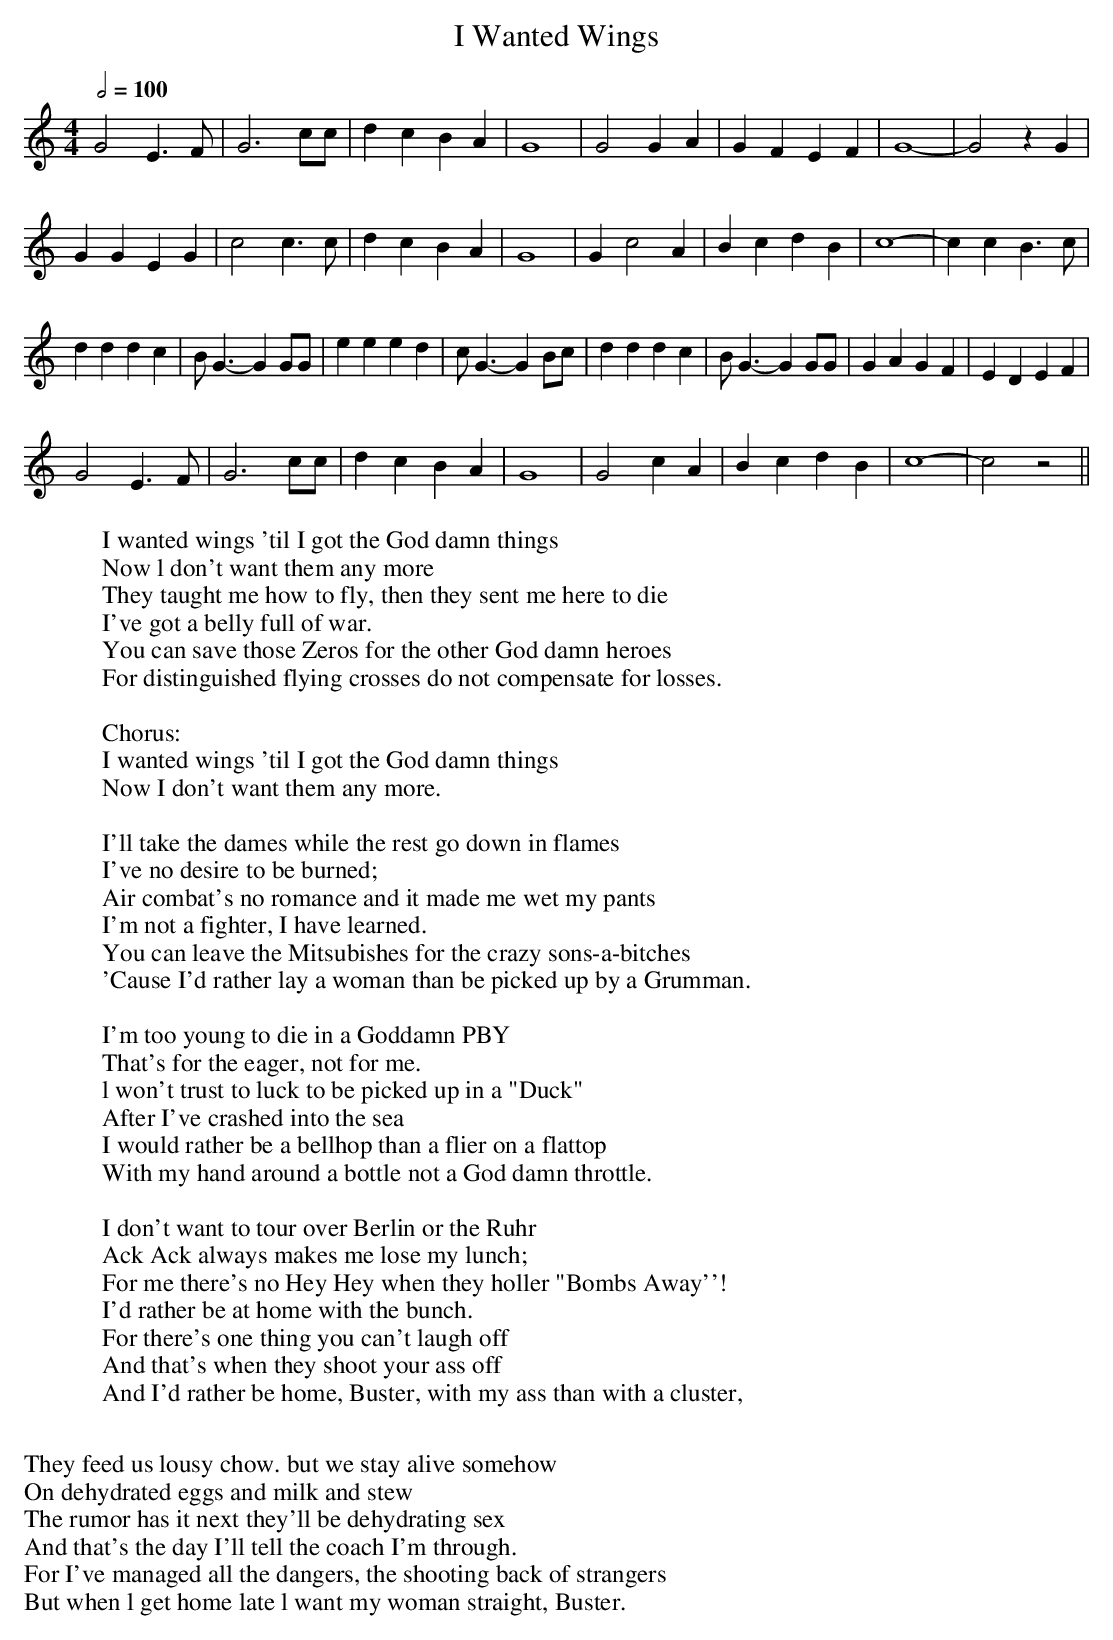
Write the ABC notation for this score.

X:1
T:I Wanted Wings
M:4/4
L:1/8
Q:2/4=100
W:I wanted wings 'til I got the God damn things
W:Now l don't want them any more
W:They taught me how to fly, then they sent me here to die
W:I've got a belly full of war.
W:You can save those Zeros for the other God damn heroes
W:For distinguished flying crosses do not compensate for losses.
W:
W:Chorus:
W:I wanted wings 'til I got the God damn things
W:Now I don't want them any more.
W:
W:I'll take the dames while the rest go down in flames
W:I've no desire to be burned;
W:Air combat's no romance and it made me wet my pants
W:I'm not a fighter, I have learned.
W:You can leave the Mitsubishes for the crazy sons-a-bitches
W:'Cause I'd rather lay a woman than be picked up by a Grumman.
W:
W:I'm too young to die in a Goddamn PBY
W:That's for the eager, not for me.
W:l won't trust to luck to be picked up in a "Duck"
W:After I've crashed into the sea
W:I would rather be a bellhop than a flier on a flattop
W:With my hand around a bottle not a God damn throttle.
W:
W:I don't want to tour over Berlin or the Ruhr
W:Ack Ack always makes me lose my lunch;
W:For me there's no Hey Hey when they holler "Bombs Away''!
W:I'd rather be at home with the bunch.
W:For there's one thing you can't laugh off
W:And that's when they shoot your ass off
W:And I'd rather be home, Buster, with my ass than with a cluster,
W:
W:They feed us lousy chow. but we stay alive somehow
W:On dehydrated eggs and milk and stew
W:The rumor has it next they'll be dehydrating sex
W:And that's the day I'll tell the coach I'm through.
W:For I've managed all the dangers, the shooting back of strangers
W:But when l get home late l want my woman straight, Buster.
K:C
G4 E3F|G6cc|d2c2 B2A2|G8|\
G4 G2A2|G2F2 E2F2|G8-|G4 z2G2|
G2G2 E2G2|c4 c3c|d2c2 B2A2|G8|\
G2c4A2|B2c2 d2B2|c8-|c2c2 B3c|
d2d2 d2c2|BG3- G2GG|e2e2 e2d2|cG3- G2Bc|\
d2d2 d2c2|BG3- G2GG|G2A2 G2F2|E2D2 E2F2|
G4 E3F|G6cc|d2c2 B2A2|G8|\
G4 c2A2|B2c2 d2B2|c8-|c4 z4||
